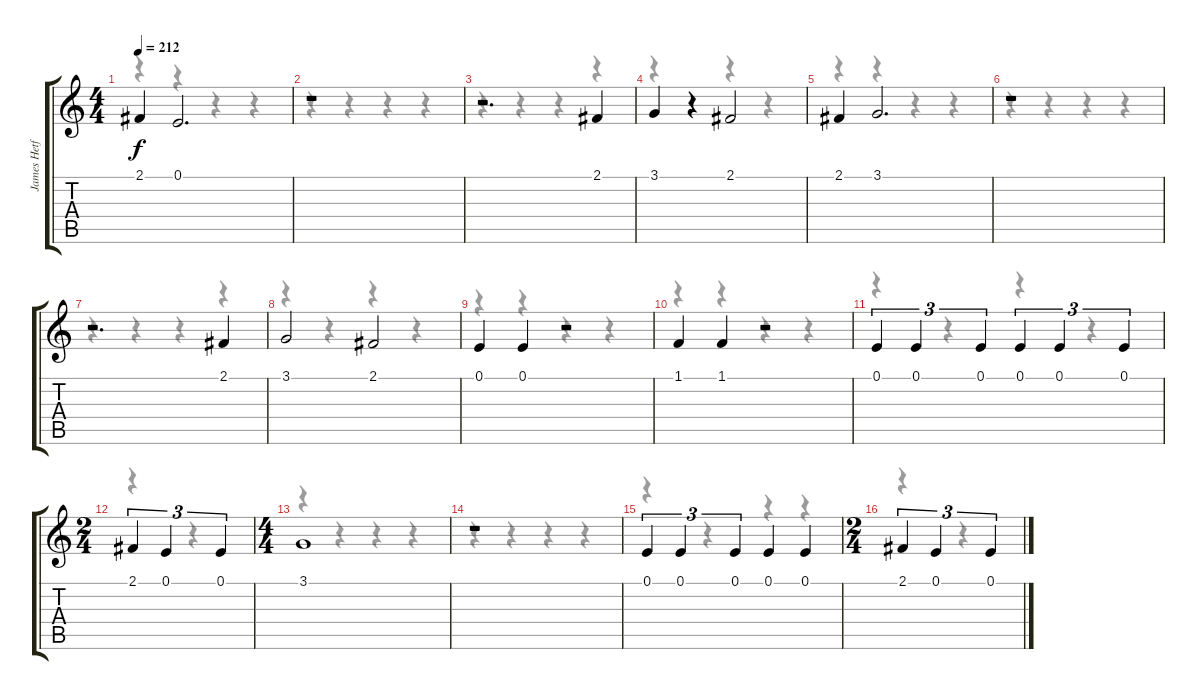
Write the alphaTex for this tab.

\track ("James Hetfield (Vocals)" "James Hetf") {instrument baritonesax}
\staff {score tabs}
\tuning (E4 B3 G3 D3 A2 E2) {hide}
\voice
\ts (4 4)
\tempo 212
\clef g2
\ks c
2.1.4{dy f} 0.1.2{d} |
r.1 |
r.2{d} 2.1.4 |
3.1.4 r.4 2.1.2 |
2.1.4 3.1.2{d} |
r.1 |
r.2{d} 2.1.4 |
3.1.2 2.1.2 |
0.1.4 0.1.4 r.2 |
1.1.4 1.1.4 r.2 |
0.1.4{tu (3 2)} 0.1.4{tu (3 2)} 0.1.4{tu (3 2)} 0.1.4{tu (3 2)} 0.1.4{tu (3 2)} 0.1.4{tu (3 2)} |
\ts (2 4)
2.1.4{tu (3 2)} 0.1.4{tu (3 2)} 0.1.4{tu (3 2)} |
\ts (4 4)
3.1.1 |
r.1 |
0.1.4{tu (3 2)} 0.1.4{tu (3 2)} 0.1.4{tu (3 2)} 0.1.4 0.1.4 |
\ts (2 4)
2.1.4{tu (3 2)} 0.1.4{tu (3 2)} 0.1.4{tu (3 2)}
\voice
\clef g2
\ottava regular
\simile none
\ks c
r.4{dy f} r.4 r.4 r.4 |
r.4 r.4 r.4 r.4 |
r.4 r.4 r.4 r.4 |
r.4 r.4 r.4 r.4 |
r.4 r.4 r.4 r.4 |
r.4 r.4 r.4 r.4 |
r.4 r.4 r.4 r.4 |
r.4 r.4 r.4 r.4 |
r.4 r.4 r.4 r.4 |
r.4 r.4 r.4 r.4 |
r.4 r.4 r.4 r.4 |
r.4 r.4 |
r.4 r.4 r.4 r.4 |
r.4 r.4 r.4 r.4 |
r.4 r.4 r.4 r.4 |
r.4 r.4
